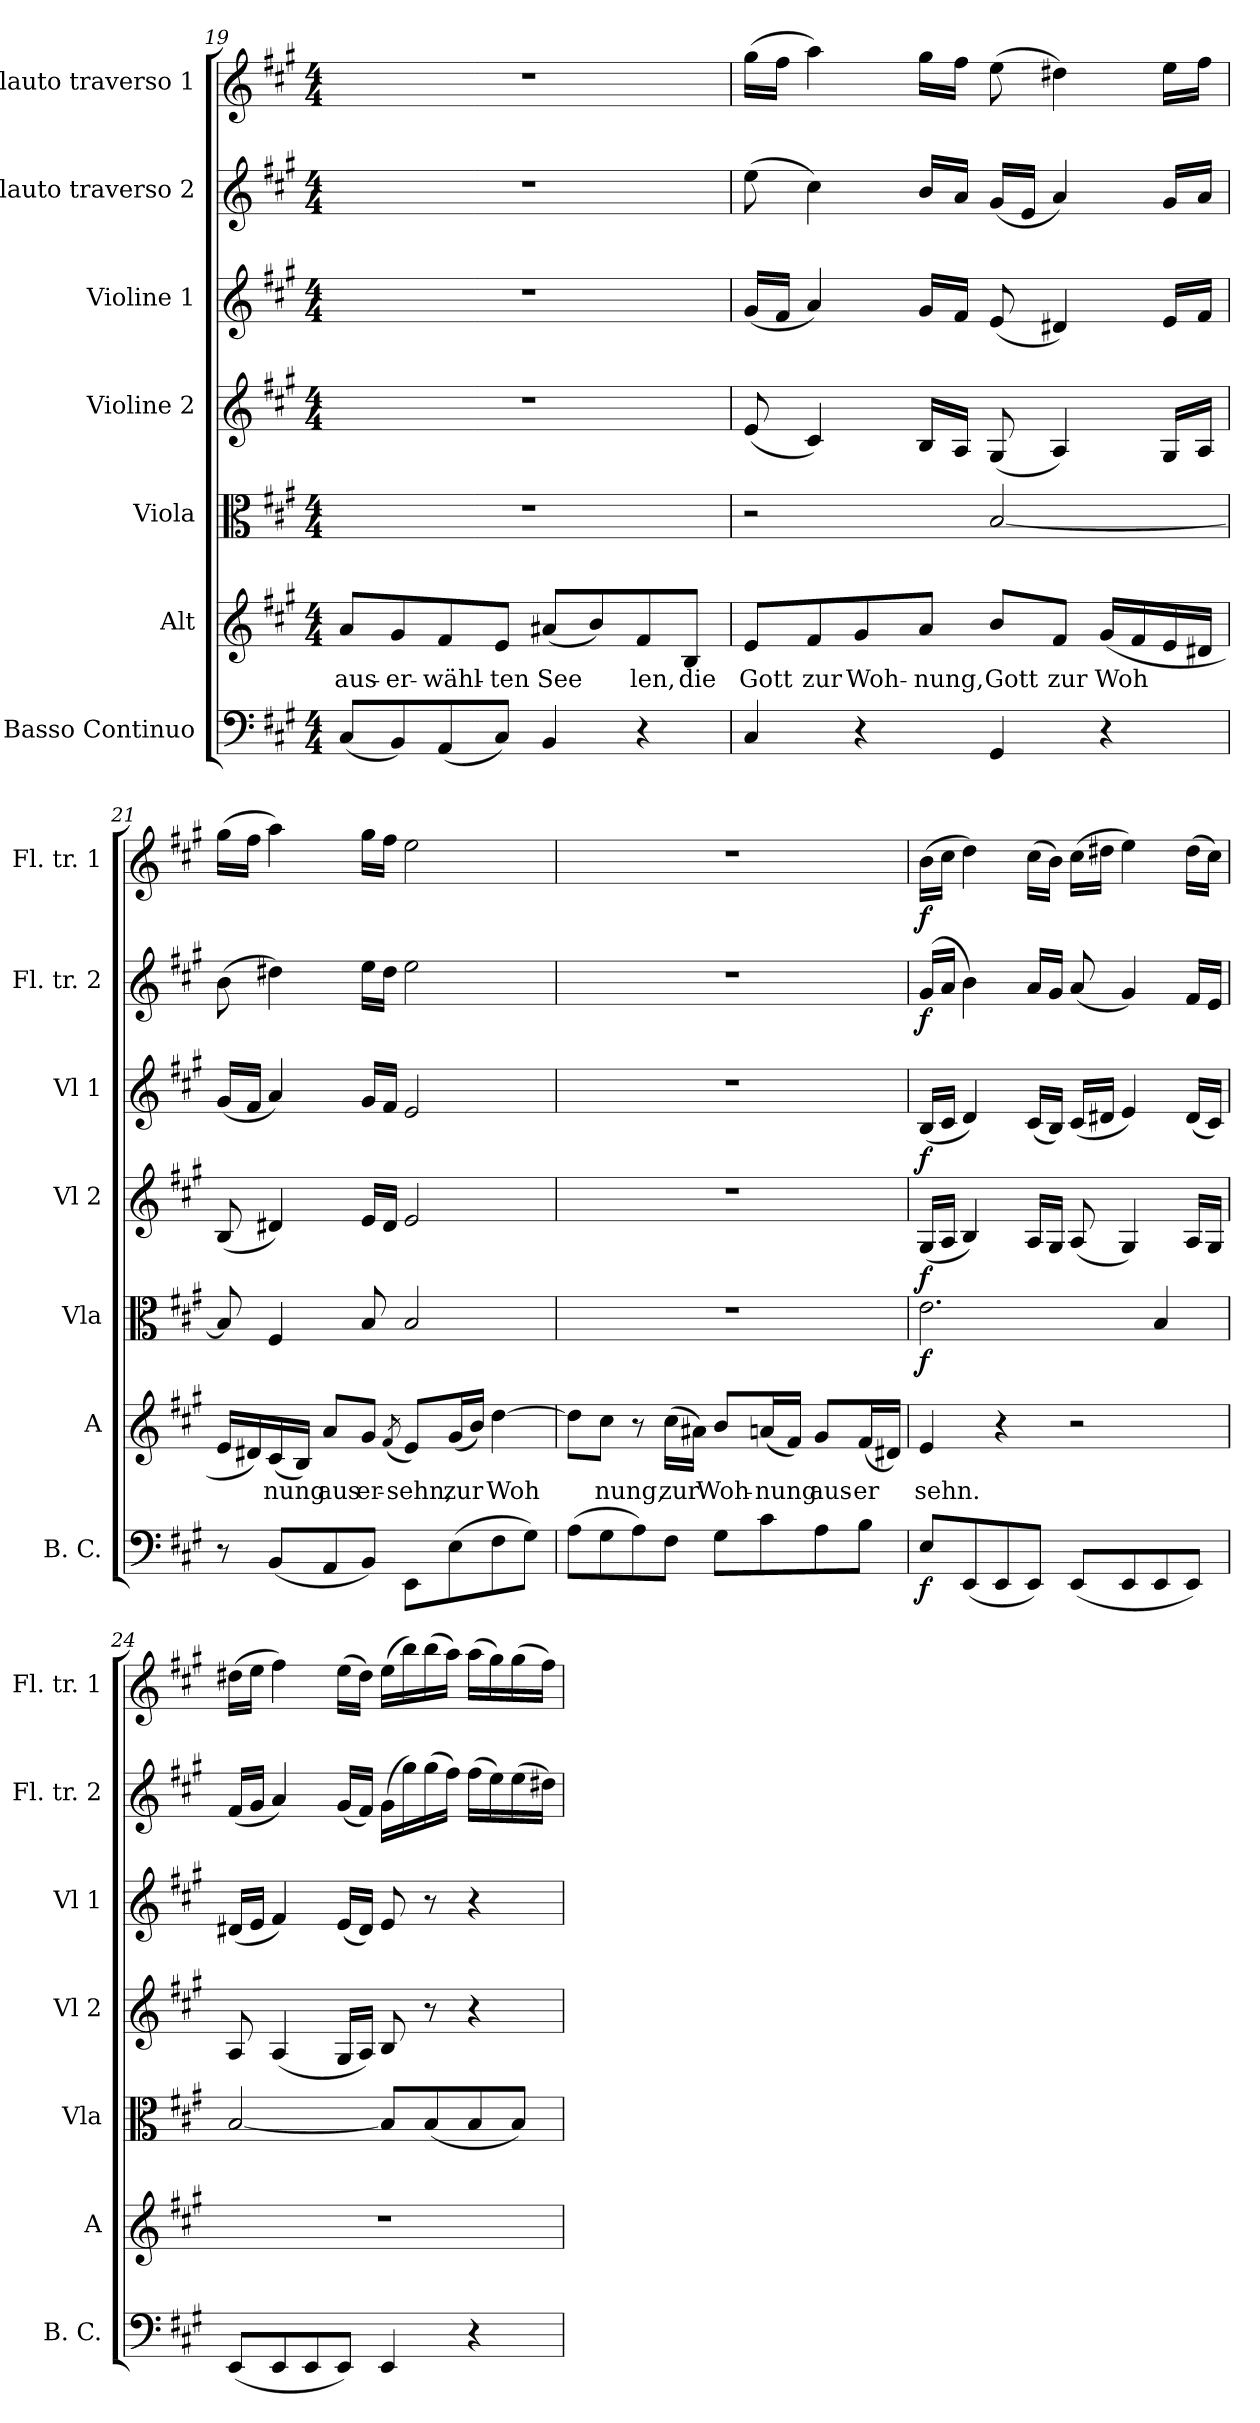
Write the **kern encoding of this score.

**kern	**dynam	**kern	**text	**kern	**dynam	**kern	**dynam	**kern	**dynam	**kern	**dynam	**kern	**dynam
*part7	*part7	*part6	*part6	*part5	*part5	*part4	*part4	*part3	*part3	*part2	*part2	*part1	*part1
*staff7	*staff7	*staff6	*staff6	*staff5	*staff5	*staff4	*staff4	*staff3	*staff3	*staff2	*staff2	*staff1	*staff1
*I"Basso Continuo	*	*I"Alt	*	*I"Viola	*	*I"Violine 2	*	*I"Violine 1	*	*I"Flauto traverso 2	*	*I"Flauto traverso 1	*
*I'B. C.	*	*I'A	*	*I'Vla	*	*I'Vl 2	*	*I'Vl 1	*	*I'Fl. tr. 2	*	*I'Fl. tr. 1	*
*clefF4	*	*clefG2	*	*clefC3	*	*clefG2	*	*clefG2	*	*clefG2	*	*clefG2	*
*k[f#c#g#]	*	*k[f#c#g#]	*	*k[f#c#g#]	*	*k[f#c#g#]	*	*k[f#c#g#]	*	*k[f#c#g#]	*	*k[f#c#g#]	*
*M4/4	*	*M4/4	*	*M4/4	*	*M4/4	*	*M4/4	*	*M4/4	*	*M4/4	*
=19	=19	=19	=19	=19	=19	=19	=19	=19	=19	=19	=19	=19	=19
!	!	!	!LO:LY:b	!	!	!	!	!	!	!	!	!	!
(8C#/L	.	8a/L	aus-	1r	.	1r	.	1r	.	1r	.	1r	.
!	!	!	!LO:LY:b	!	!	!	!	!	!	!	!	!	!
8BB/)	.	8g#/	er-	.	.	.	.	.	.	.	.	.	.
!	!	!	!LO:LY:b	!	!	!	!	!	!	!	!	!	!
(8AA/	.	8f#/	wähl-	.	.	.	.	.	.	.	.	.	.
!	!	!	!LO:LY:b	!	!	!	!	!	!	!	!	!	!
8C#/J)	.	8e/J	ten	.	.	.	.	.	.	.	.	.	.
!	!	!	!LO:LY:b	!	!	!	!	!	!	!	!	!	!
4BB/	.	(8a#X/L	See	.	.	.	.	.	.	.	.	.	.
.	.	8b/)	.	.	.	.	.	.	.	.	.	.	.
!	!	!	!LO:LY:b	!	!	!	!	!	!	!	!	!	!
4r	.	8f#/	len,	.	.	.	.	.	.	.	.	.	.
!	!	!	!LO:LY:b	!	!	!	!	!	!	!	!	!	!
.	.	8B/J	die	.	.	.	.	.	.	.	.	.	.
!!LO:LB:g=z
=20	=20	=20	=20	=20	=20	=20	=20	=20	=20	=20	=20	=20	=20
!	!	!	!LO:LY:b	!	!	!	!	!	!	!	!	!	!
4C#/	.	8e/L	Gott	2r	.	(8e/	.	(16g#/LL	.	(8ee\	.	(16gg#\LL	.
.	.	.	.	.	.	.	.	16f#/JJ	.	.	.	16ff#\JJ	.
!	!	!	!LO:LY:b	!	!	!	!	!	!	!	!	!	!
.	.	8f#/	zur	.	.	4c#/)	.	4a/)	.	4cc#\)	.	4aa\)	.
!	!	!	!LO:LY:b	!	!	!	!	!	!	!	!	!	!
4r	.	8g#/	Woh-	.	.	.	.	.	.	.	.	.	.
!	!	!	!LO:LY:b	!	!	!	!	!	!	!	!	!	!
.	.	8a/J	nung,	.	.	16B/LL	.	16g#/LL	.	16b/LL	.	16gg#\LL	.
.	.	.	.	.	.	16A/JJ	.	16f#/JJ	.	16a/JJ	.	16ff#\JJ	.
!	!	!	!LO:LY:b	!	!	!	!	!	!	!	!	!	!
4GG#/	.	8b/L	Gott	[2B/	.	(8G#/	.	(8e/	.	(16g#/LL	.	(8ee\	.
.	.	.	.	.	.	.	.	.	.	16e/JJ	.	.	.
!	!	!	!LO:LY:b	!	!	!	!	!	!	!	!	!	!
.	.	8f#/J	zur	.	.	4A/)	.	4d#X/)	.	4a/)	.	4dd#X\)	.
!	!	!	!LO:LY:b	!	!	!	!	!	!	!	!	!	!
4r	.	(16g#/LL	Woh	.	.	.	.	.	.	.	.	.	.
.	.	16f#/	.	.	.	.	.	.	.	.	.	.	.
.	.	16e/	.	.	.	16G#/LL	.	16e/LL	.	16g#/LL	.	16ee\LL	.
.	.	16d#X/JJ	.	.	.	16A/JJ	.	16f#/JJ	.	16a/JJ	.	16ff#\JJ	.
=21	=21	=21	=21	=21	=21	=21	=21	=21	=21	=21	=21	=21	=21
8r	.	16e/LL	.	8B/]	.	(8B/	.	(16g#/LL	.	(8b\	.	(16gg#\LL	.
.	.	16d#X/)	.	.	.	.	.	16f#/JJ	.	.	.	16ff#\JJ	.
!	!	!	!LO:LY:b	!	!	!	!	!	!	!	!	!	!
(8BB/L	.	(16c#/	nung	4F#/	.	4d#X/)	.	4a/)	.	4dd#X\)	.	4aa\)	.
.	.	16B/JJ)	.	.	.	.	.	.	.	.	.	.	.
!	!	!	!LO:LY:b	!	!	!	!	!	!	!	!	!	!
8AA/	.	8a/L	aus	.	.	.	.	.	.	.	.	.	.
!	!	!	!LO:LY:b	!	!	!	!	!	!	!	!	!	!
8BB/J)	.	8g#/J	er-	8B/	.	16e/LL	.	16g#/LL	.	16ee\LL	.	16gg#\LL	.
.	.	.	.	.	.	16d#/JJ	.	16f#/JJ	.	16dd#\JJ	.	16ff#\JJ	.
.	.	(8qf#/	.	.	.	.	.	.	.	.	.	.	.
!	!	!	!LO:LY:b	!	!	!	!	!	!	!	!	!	!
8EE\L	.	8e/L)	sehn,	2B/	.	2e/	.	2e/	.	2ee\	.	2ee\	.
!	!	!	!LO:LY:b	!	!	!	!	!	!	!	!	!	!
(8E\	.	(16g#/L	zur	.	.	.	.	.	.	.	.	.	.
.	.	16b/JJ)	.	.	.	.	.	.	.	.	.	.	.
!	!	!	!LO:LY:b	!	!	!	!	!	!	!	!	!	!
8F#\	.	[4dd\	Woh	.	.	.	.	.	.	.	.	.	.
8G#\J)	.	.	.	.	.	.	.	.	.	.	.	.	.
!!LO:PB:g=z
=22	=22	=22	=22	=22	=22	=22	=22	=22	=22	=22	=22	=22	=22
(8A\L	.	8dd\L]	.	1r	.	1r	.	1r	.	1r	.	1r	.
!	!	!	!LO:LY:b	!	!	!	!	!	!	!	!	!	!
8G#\	.	8cc#\J	nung,	.	.	.	.	.	.	.	.	.	.
8A\)	.	8r	.	.	.	.	.	.	.	.	.	.	.
!	!	!	!LO:LY:b	!	!	!	!	!	!	!	!	!	!
8F#\J	.	(16cc#\LL	zur	.	.	.	.	.	.	.	.	.	.
.	.	16a#X\JJ)	.	.	.	.	.	.	.	.	.	.	.
!	!	!	!LO:LY:b	!	!	!	!	!	!	!	!	!	!
8G#\L	.	8b/L	Woh-	.	.	.	.	.	.	.	.	.	.
!	!	!	!LO:LY:b	!	!	!	!	!	!	!	!	!	!
8c#\	.	(16an/L	nung	.	.	.	.	.	.	.	.	.	.
.	.	16f#/JJ)	.	.	.	.	.	.	.	.	.	.	.
!	!	!	!LO:LY:b	!	!	!	!	!	!	!	!	!	!
8A\	.	8g#/L	aus-	.	.	.	.	.	.	.	.	.	.
!	!	!	!LO:LY:b	!	!	!	!	!	!	!	!	!	!
8B\J	.	(16f#/L	er	.	.	.	.	.	.	.	.	.	.
.	.	16d#X/JJ)	.	.	.	.	.	.	.	.	.	.	.
!!LO:LB:g=z
=23	=23	=23	=23	=23	=23	=23	=23	=23	=23	=23	=23	=23	=23
!	!LO:DY:b	!	!LO:LY:b	!	!LO:DY:b	!	!LO:DY:b	!	!LO:DY:b	!	!LO:DY:b	!	!LO:DY:b
8E/L	f	4e/	sehn.	2.e\	f	(16G#/LL	f	(16B/LL	f	(16g#/LL	f	(16b\LL	f
.	.	.	.	.	.	16A/JJ	.	16c#/JJ	.	16a/JJ	.	16cc#\JJ	.
(8EE/	.	.	.	.	.	4B/)	.	4d/)	.	4b\)	.	4dd\)	.
8EE/	.	4r	.	.	.	.	.	.	.	.	.	.	.
8EE/J)	.	.	.	.	.	16A/LL	.	(16c#/LL	.	16a/LL	.	(16cc#\LL	.
.	.	.	.	.	.	16G#/JJ	.	16B/JJ)	.	16g#/JJ	.	16b\JJ)	.
(8EE/L	.	2r	.	.	.	(8A/	.	(16c#/LL	.	(8a/	.	(16cc#\LL	.
.	.	.	.	.	.	.	.	16d#X/JJ	.	.	.	16dd#X\JJ	.
8EE/	.	.	.	.	.	4G#/)	.	4e/)	.	4g#/)	.	4ee\)	.
8EE/	.	.	.	4B/	.	.	.	.	.	.	.	.	.
8EE/J)	.	.	.	.	.	16A/LL	.	(16d#/LL	.	16f#/LL	.	(16dd#\LL	.
.	.	.	.	.	.	16G#/JJ	.	16c#/JJ)	.	16e/JJ	.	16cc#\JJ)	.
=24	=24	=24	=24	=24	=24	=24	=24	=24	=24	=24	=24	=24	=24
(8EE/L	.	1r	.	[2B/	.	8A/	.	(16d#X/LL	.	(16f#/LL	.	(16dd#X\LL	.
.	.	.	.	.	.	.	.	16e/JJ	.	16g#/JJ	.	16ee\JJ	.
8EE/	.	.	.	.	.	(4A/	.	4f#/)	.	4a/)	.	4ff#\)	.
8EE/	.	.	.	.	.	.	.	.	.	.	.	.	.
8EE/J)	.	.	.	.	.	16G#/LL	.	(16e/LL	.	(16g#/LL	.	(16ee\LL	.
.	.	.	.	.	.	16A/JJ)	.	16d#/JJ)	.	16f#/JJ)	.	16dd#\JJ)	.
4EE/	.	.	.	8B/L]	.	8B/	.	8e/	.	(16g#\LL	.	(16ee\LL	.
.	.	.	.	.	.	.	.	.	.	16gg#\)	.	16bb\)	.
.	.	.	.	(8B/	.	8r	.	8r	.	(16gg#\	.	(16bb\	.
.	.	.	.	.	.	.	.	.	.	16ff#\JJ)	.	16aa\JJ)	.
4r	.	.	.	8B/	.	4r	.	4r	.	(16ff#\LL	.	(16aa\LL	.
.	.	.	.	.	.	.	.	.	.	16ee\)	.	16gg#\)	.
.	.	.	.	8B/J)	.	.	.	.	.	(16ee\	.	(16gg#\	.
.	.	.	.	.	.	.	.	.	.	16dd#X\JJ)	.	16ff#\JJ)	.
=	=	=	=	=	=	=	=	=	=	=	=	=	=
*-	*-	*-	*-	*-	*-	*-	*-	*-	*-	*-	*-	*-	*-
